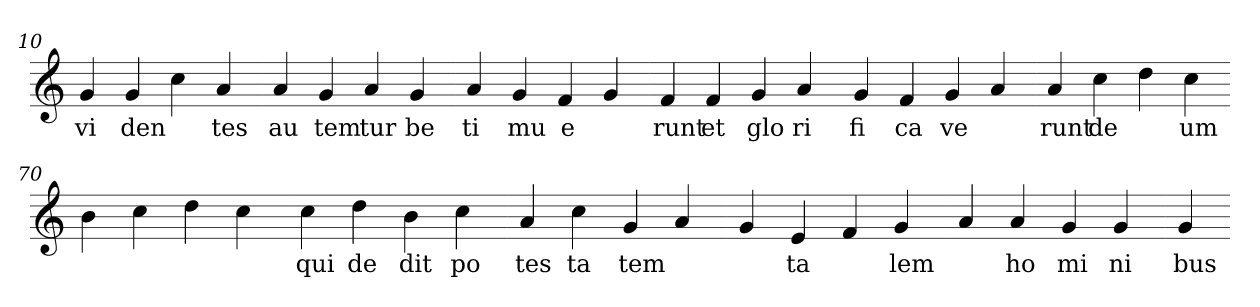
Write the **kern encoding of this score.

**kern	**text
*part1	*part1
*staff1	*staff1
*clefG2	*
=10.	=10.
4g	vi
4g	den
4cc	.
4a	tes
=20.-	=20.-
4a	au
4g	tem
4a	tur
4g	be
=30.-	=30.-
4a	ti
4g	mu
4f	e
4g	.
=40.-	=40.-
4f	runt
4f	et
4g	glo
4a	ri
=50.-	=50.-
4g	fi
4f	ca
4g	ve
4a	.
=60.-	=60.-
4a	runt
4cc	de
4dd	.
4cc	um
=70.-	=70.-
4b	.
4cc	.
4dd	.
4cc	.
=80.-	=80.-
4cc	qui
4dd	de
4b	dit
4cc	po
=90.-	=90.-
4a	tes
4cc	ta
4g	tem
4a	.
=100.-	=100.-
4g	.
4e	ta
4f	.
4g	lem
=110.-	=110.-
4a	.
4a	ho
4g	mi
4g	ni
=120.-	=120.-
4g	bus
=-	=-
*-	*-
